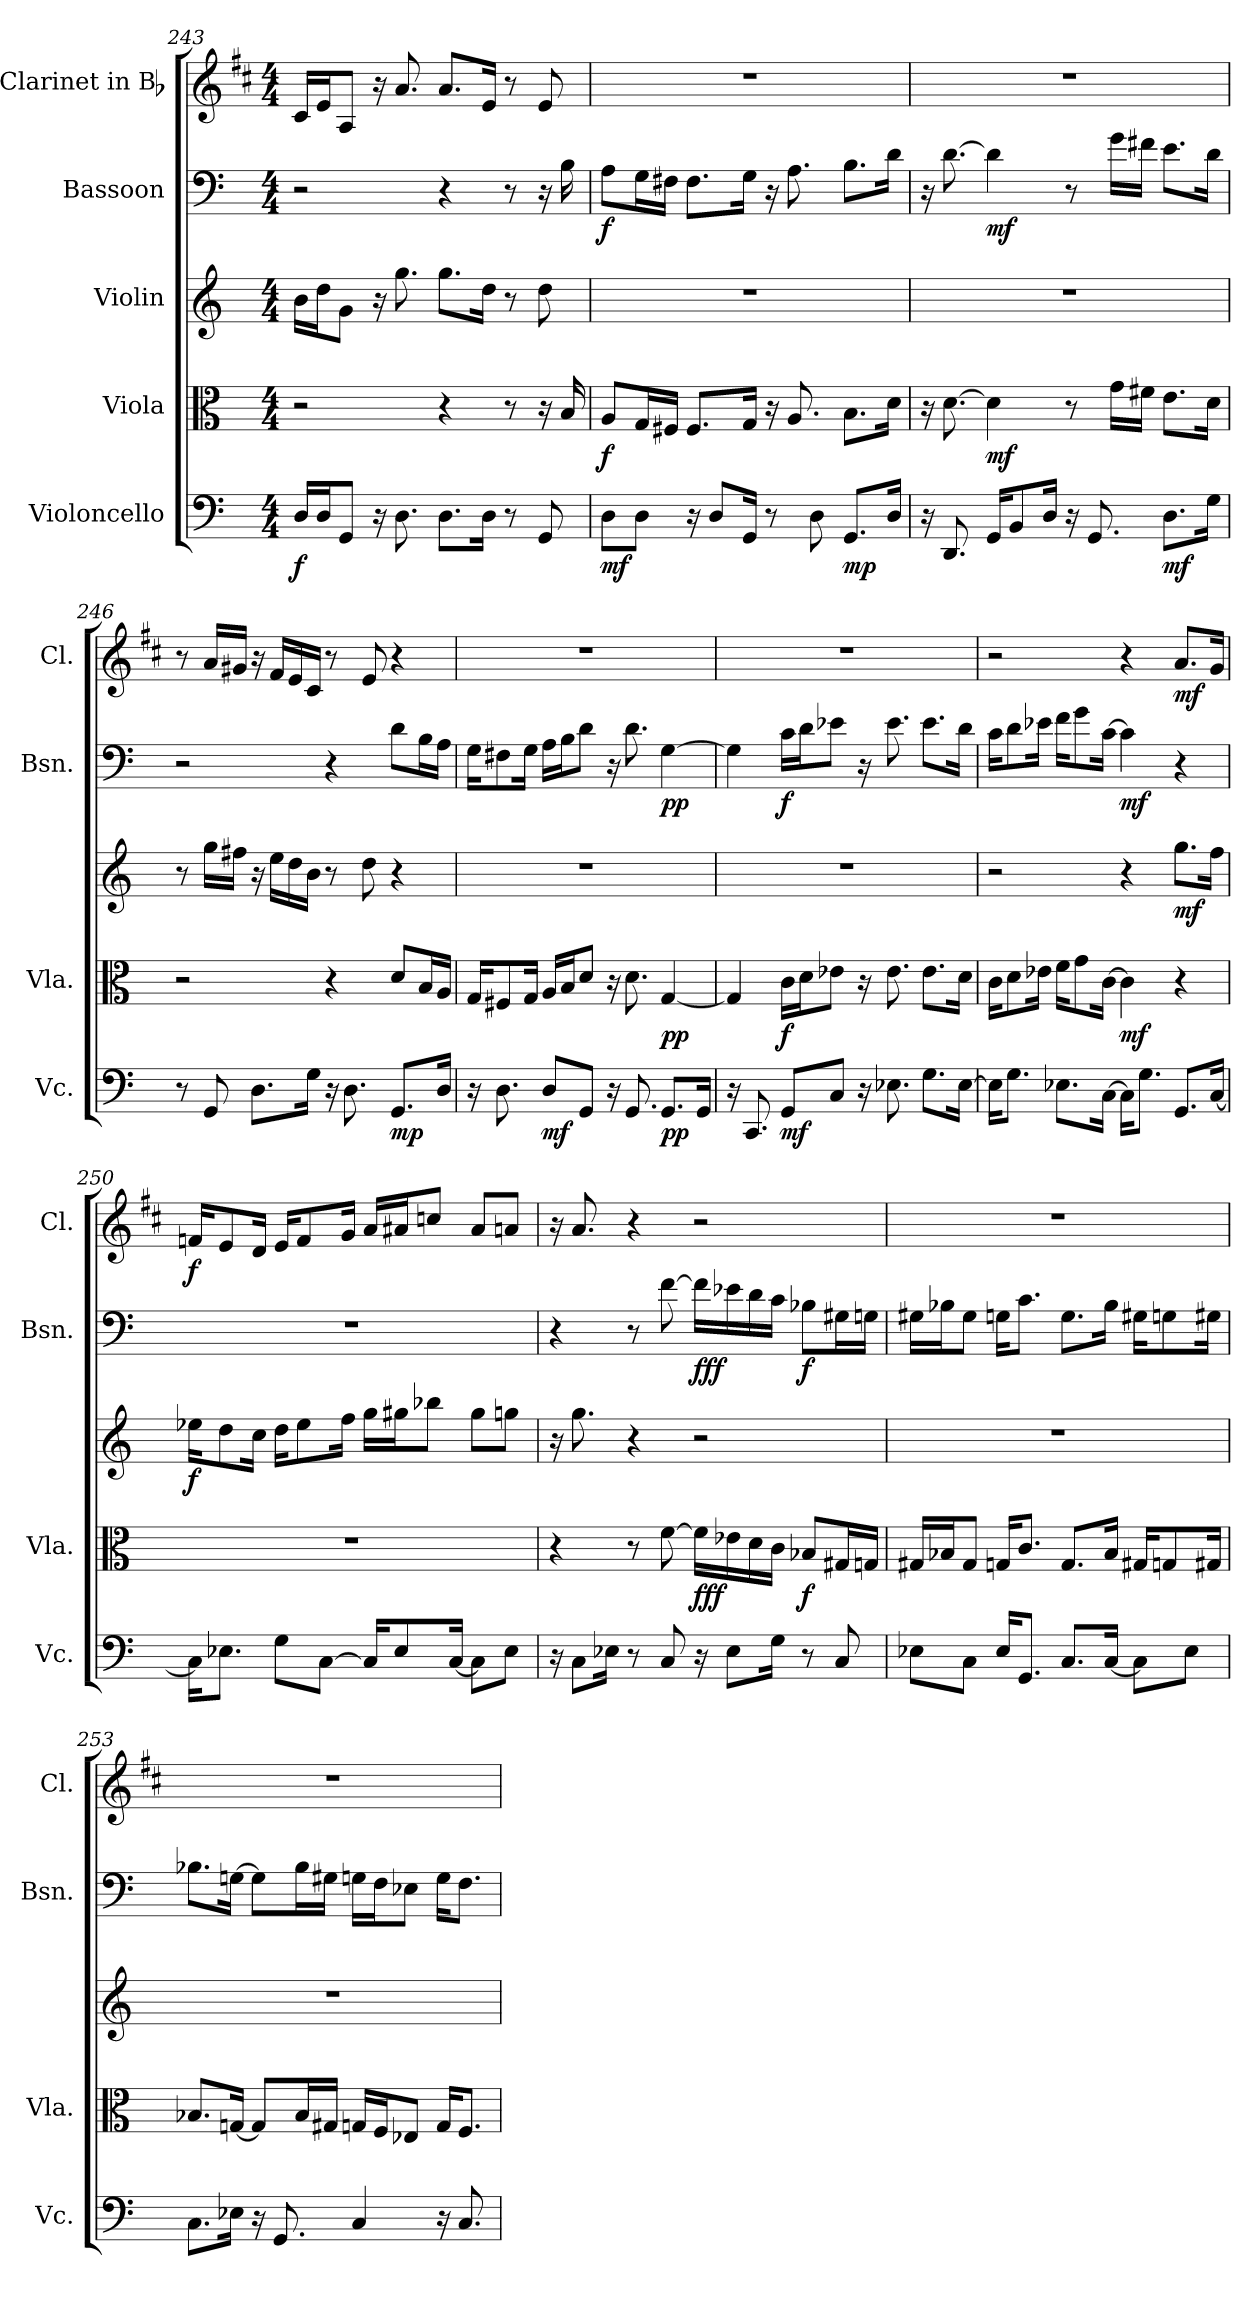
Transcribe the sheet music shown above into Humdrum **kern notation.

**kern	**dynam	**kern	**dynam	**kern	**dynam	**kern	**dynam	**kern	**dynam
*part5	*part5	*part4	*part4	*part3	*part3	*part2	*part2	*part1	*part1
*staff5	*staff5	*staff4	*staff4	*staff3	*staff3	*staff2	*staff2	*staff1	*staff1
*I"Violoncello	*	*I"Viola	*	*I"Violin	*	*I"Bassoon	*	*I"Clarinet in Bb	*
*I'Vc.	*	*I'Vla.	*	*	*	*I'Bsn.	*	*I'Cl.	*
!!LO:PB:g=z
*clefF4	*	*clefC3	*	*clefG2	*	*clefF4	*	*clefG2	*
*	*	*	*	*	*	*	*	*ITrd1c2	*
*k[]	*	*k[]	*	*k[]	*	*k[]	*	*k[]	*
*C:	*	*C:	*	*C:	*	*C:	*	*C:	*
*M4/4	*	*M4/4	*	*M4/4	*	*M4/4	*	*M4/4	*
=243	=243	=243	=243	=243	=243	=243	=243	=243	=243
16Di/LL	f	2r	.	16bi\LL	.	2r	.	16Bi/LL	.
16Di/J	.	.	.	16ddi\J	.	.	.	16di/J	.
8GGi/J	.	.	.	8gi\J	.	.	.	8Gi/J	.
16r	.	.	.	16r	.	.	.	16r	.
8.Di\	.	.	.	8.ggi\	.	.	.	8.gi/	.
8.Di\L	.	4r	.	8.ggi\L	.	4r	.	8.gi/L	.
16Di\Jk	.	.	.	16ddi\Jk	.	.	.	16di/Jk	.
8r	.	8r	.	8r	.	8r	.	8r	.
8GGi/	.	16r	.	8ddi\	.	16r	.	8di/	.
.	.	16Bi/	.	.	.	16Bi\	.	.	.
=244	=244	=244	=244	=244	=244	=244	=244	=244	=244
8Di\L	mf	8Ai/L	f	1r	.	8Ai\L	f	1r	.
8Di\J	.	16Gi/L	.	.	.	16Gi\L	.	.	.
.	.	16F#Xi/JJ	.	.	.	16F#Xi\JJ	.	.	.
16r	.	8.F#i/L	.	.	.	8.F#i\L	.	.	.
8Di/L	.	.	.	.	.	.	.	.	.
16GGi/Jk	.	16Gi/Jk	.	.	.	16Gi\Jk	.	.	.
8r	.	16r	.	.	.	16r	.	.	.
.	.	8.Ai/	.	.	.	8.Ai\	.	.	.
8Di\	.	.	.	.	.	.	.	.	.
8.GGi/L	mp	8.Bi\L	.	.	.	8.Bi\L	.	.	.
16Di/Jk	.	16di\Jk	.	.	.	16di\Jk	.	.	.
=245	=245	=245	=245	=245	=245	=245	=245	=245	=245
16r	.	16r	.	1r	.	16r	.	1r	.
8.DDi/	.	[8.di\	.	.	.	[8.di\	.	.	.
16GGi/KL	.	4di\]	mf	.	.	4di\]	mf	.	.
8BBi/	.	.	.	.	.	.	.	.	.
16Di/Jk	.	.	.	.	.	.	.	.	.
16r	.	8r	.	.	.	8r	.	.	.
8.GGi/	.	.	.	.	.	.	.	.	.
.	.	16gi\LL	.	.	.	16gi\LL	.	.	.
.	.	16f#Xi\JJ	.	.	.	16f#Xi\JJ	.	.	.
8.Di\L	mf	8.ei\L	.	.	.	8.ei\L	.	.	.
16Gi\Jk	.	16di\Jk	.	.	.	16di\Jk	.	.	.
!!LO:LB:g=z
=246	=246	=246	=246	=246	=246	=246	=246	=246	=246
8r	.	2r	.	8r	.	2r	.	8r	.
8GGi/	.	.	.	16ggi\LL	.	.	.	16gi/LL	.
.	.	.	.	16ff#Xi\JJ	.	.	.	16f#Xi/JJ	.
8.Di\L	.	.	.	16r	.	.	.	16r	.
.	.	.	.	16eei\LL	.	.	.	16ei/LL	.
.	.	.	.	16ddi\	.	.	.	16di/	.
16Gi\Jk	.	.	.	16bi\JJ	.	.	.	16Bi/JJ	.
16r	.	4r	.	8r	.	4r	.	8r	.
8.Di\	.	.	.	.	.	.	.	.	.
.	.	.	.	8ddi\	.	.	.	8di/	.
8.GGi/L	mp	8di/L	.	4r	.	8di\L	.	4r	.
.	.	16Bi/L	.	.	.	16Bi\L	.	.	.
16Di/Jk	.	16Ai/JJ	.	.	.	16Ai\JJ	.	.	.
=247	=247	=247	=247	=247	=247	=247	=247	=247	=247
16r	.	16Gi/KL	.	1r	.	16Gi\KL	.	1r	.
8.Di\	.	8F#Xi/	.	.	.	8F#Xi\	.	.	.
.	.	16Gi/Jk	.	.	.	16Gi\Jk	.	.	.
8Di/L	mf	16Ai/LL	.	.	.	16Ai\LL	.	.	.
.	.	16Bi/J	.	.	.	16Bi\J	.	.	.
8GGi/J	.	8di/J	.	.	.	8di\J	.	.	.
16r	.	16r	.	.	.	16r	.	.	.
8.GGi/	.	8.di\	.	.	.	8.di\	.	.	.
8.GGi/L	pp	[4Gi/	pp	.	.	[4Gi\	pp	.	.
16GGi/Jk	.	.	.	.	.	.	.	.	.
=248	=248	=248	=248	=248	=248	=248	=248	=248	=248
16r	.	4Gi/]	.	1r	.	4Gi\]	.	1r	.
8.CCi/	.	.	.	.	.	.	.	.	.
8GGi/L	mf	16ci\LL	f	.	.	16ci\LL	f	.	.
.	.	16di\J	.	.	.	16di\J	.	.	.
8Ci/J	.	8e-Xi\J	.	.	.	8e-Xi\J	.	.	.
16r	.	16r	.	.	.	16r	.	.	.
8.E-Xi\	.	8.e-i\	.	.	.	8.e-i\	.	.	.
8.Gi\L	.	8.e-i\L	.	.	.	8.e-i\L	.	.	.
[16E-i\Jk	.	16di\Jk	.	.	.	16di\Jk	.	.	.
!!LO:PB:g=z
=249	=249	=249	=249	=249	=249	=249	=249	=249	=249
16E-i\KL]	.	16ci\KL	.	2r	.	16ci\KL	.	2r	.
8.Gi\J	.	8di\	.	.	.	8di\	.	.	.
.	.	16e-Xi\Jk	.	.	.	16e-Xi\Jk	.	.	.
8.E-Xi\L	.	16fi\KL	.	.	.	16fi\KL	.	.	.
.	.	8gi\	.	.	.	8gi\	.	.	.
[16Ci\Jk	.	[16ci\Jk	.	.	.	[16ci\Jk	.	.	.
16Ci\KL]	.	4ci\]	mf	4r	.	4ci\]	mf	4r	.
8.Gi\J	.	.	.	.	.	.	.	.	.
8.GGi/L	.	4r	.	8.ggi\L	mf	4r	.	8.gi/L	mf
[16Ci/Jk	.	.	.	16ffi\Jk	.	.	.	16fi/Jk	.
=250	=250	=250	=250	=250	=250	=250	=250	=250	=250
16Ci\KL]	.	1r	.	16ee-Xi\KL	f	1r	.	16e-Xi/KL	f
8.E-Xi\J	.	.	.	8ddi\	.	.	.	8di/	.
.	.	.	.	16cci\Jk	.	.	.	16ci/Jk	.
8Gi\L	.	.	.	16ddi\KL	.	.	.	16di/KL	.
.	.	.	.	8ee-i\	.	.	.	8e-i/	.
[8Ci\J	.	.	.	.	.	.	.	.	.
.	.	.	.	16ffi\Jk	.	.	.	16fi/Jk	.
16Ci/KL]	.	.	.	16ggi\LL	.	.	.	16gi/LL	.
8E-i/	.	.	.	16gg#Xi\J	.	.	.	16g#Xi/J	.
.	.	.	.	8bb-Xi\J	.	.	.	8b-Xi/J	.
[16Ci/Jk	.	.	.	.	.	.	.	.	.
8Ci\L]	.	.	.	8gg#i\L	.	.	.	8g#i/L	.
8E-i\J	.	.	.	8ggni\J	.	.	.	8gni/J	.
=251	=251	=251	=251	=251	=251	=251	=251	=251	=251
16r	.	4r	.	16r	.	4r	.	16r	.
8Ci\L	.	.	.	8.ggi\	.	.	.	8.gi/	.
16E-Xi\Jk	.	.	.	.	.	.	.	.	.
8r	.	8r	.	4r	.	8r	.	4r	.
8Ci/	.	[8fi\	.	.	.	[8fi\	.	.	.
16r	.	16fi\LL]	fff	2r	.	16fi\LL]	fff	2r	.
8E-i\L	.	16e-Xi\	.	.	.	16e-Xi\	.	.	.
.	.	16di\	.	.	.	16di\	.	.	.
16Gi\Jk	.	16ci\JJ	.	.	.	16ci\JJ	.	.	.
8r	.	8B-Xi/L	f	.	.	8B-Xi\L	f	.	.
8Ci/	.	16G#Xi/L	.	.	.	16G#Xi\L	.	.	.
.	.	16Gni/JJ	.	.	.	16Gni\JJ	.	.	.
!!LO:LB:g=z
=252	=252	=252	=252	=252	=252	=252	=252	=252	=252
8E-Xi\L	.	16G#Xi/LL	.	1r	.	16G#Xi\LL	.	1r	.
.	.	16B-Xi/J	.	.	.	16B-Xi\J	.	.	.
8Ci\J	.	8G#i/J	.	.	.	8G#i\J	.	.	.
16E-i/KL	.	16Gni/KL	.	.	.	16Gni\KL	.	.	.
8.GGi/J	.	8.ci/J	.	.	.	8.ci\J	.	.	.
8.Ci/L	.	8.Gi/L	.	.	.	8.Gi\L	.	.	.
[16Ci/Jk	.	16B-i/Jk	.	.	.	16B-i\Jk	.	.	.
8Ci\L]	.	16G#Xi/KL	.	.	.	16G#Xi\KL	.	.	.
.	.	8Gni/	.	.	.	8Gni\	.	.	.
8E-i\J	.	.	.	.	.	.	.	.	.
.	.	16G#Xi/Jk	.	.	.	16G#Xi\Jk	.	.	.
=253	=253	=253	=253	=253	=253	=253	=253	=253	=253
8.Ci\L	.	8.B-Xi/L	.	1r	.	8.B-Xi\L	.	1r	.
16E-Xi\Jk	.	[16Gni/Jk	.	.	.	[16Gni\Jk	.	.	.
16r	.	8Gi/L]	.	.	.	8Gi\L]	.	.	.
8.GGi/	.	.	.	.	.	.	.	.	.
.	.	16B-i/L	.	.	.	16B-i\L	.	.	.
.	.	16G#Xi/JJ	.	.	.	16G#Xi\JJ	.	.	.
4Ci/	.	16Gni/LL	.	.	.	16Gni\LL	.	.	.
.	.	16Fi/J	.	.	.	16Fi\J	.	.	.
.	.	8E-Xi/J	.	.	.	8E-Xi\J	.	.	.
16r	.	16Gi/KL	.	.	.	16Gi\KL	.	.	.
8.Ci/	.	8.Fi/J	.	.	.	8.Fi\J	.	.	.
=	=	=	=	=	=	=	=	=	=
*-	*-	*-	*-	*-	*-	*-	*-	*-	*-
